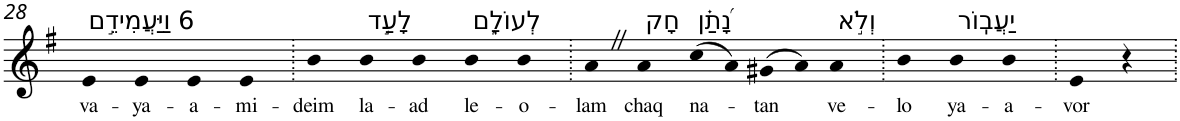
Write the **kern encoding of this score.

**kern	**text
*part1	*part1
*staff1	*staff1
*I"Piano	*
*I'Pno	*
!!LO:PB:g=z
*clefG2	*
*k[f#]	*
*G:	*
=28	=28
!LO:TX:a:t=6 וַיַּעֲמִידֵ֣ם	!
!	!LO:LY:b
4e	va-
!	!LO:LY:b
4e	-ya-
!	!LO:LY:b
4e	-a-
!	!LO:LY:b
4e	-mi-
=29.	=29.
!	!LO:LY:b
4b	-deim
!LO:TX:a:t=לָעַ֣ד	!
!	!LO:LY:b
4b	la-
!	!LO:LY:b
4b	-ad
!LO:TX:a:t=לְעוֹלָ֑ם	!
!	!LO:LY:b
4b	le-
!	!LO:LY:b
4b	-o-
=30.	=30.
!	!LO:LY:b
4aZ	-lam
!LO:TX:a:t=חָק	!
!	!LO:LY:b
4a	chaq
!LO:TX:a:t=נָ֝תַ֗ן	!
!	!LO:LY:b
(>8cc	na-
8a)	.
!	!LO:LY:b
(>8g#X	-tan
8a)	.
!LO:TX:a:t=וְלֹ֣א	!
!	!LO:LY:b
4a	ve-
=31.	=31.
!	!LO:LY:b
4b	-lo
!LO:TX:a:t=יַעֲבֽוֹר	!
!	!LO:LY:b
4b	ya-
!	!LO:LY:b
4b	-a-
=32.	=32.
!	!LO:LY:b
4e	-vor
4r	.
=.	=.
*-	*-
